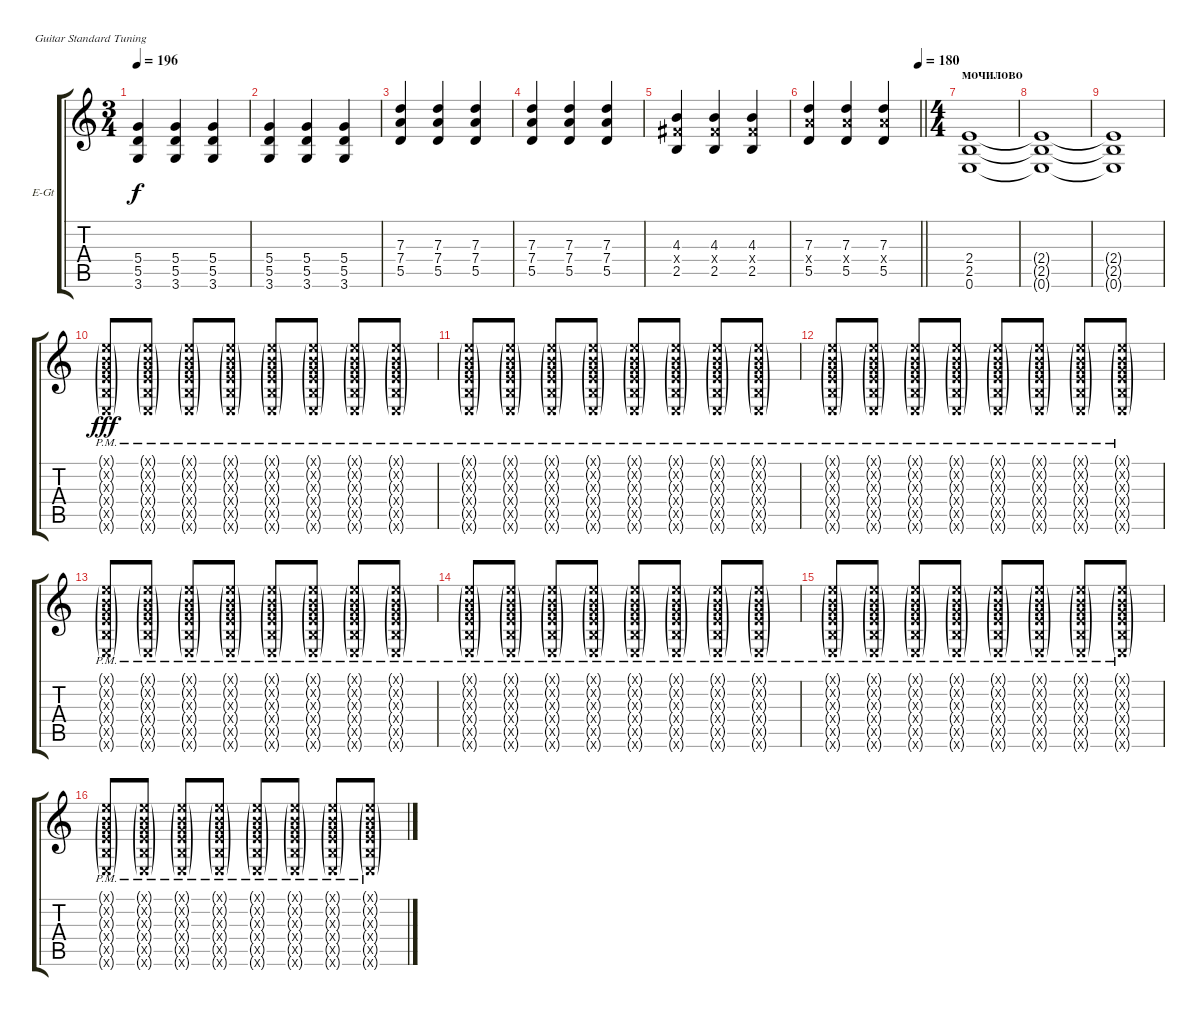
\defaultSystemsLayout 4
\bracketExtendMode groupsimilarinstruments
\firstSystemTrackNameOrientation horizontal
\otherSystemsTrackNameOrientation horizontal
\track ("Deryck Whibley " "E-Gt") {instrument distortionguitar}
\staff {score tabs}
\tuning (E4 B3 G3 D3 A2 E2)
\ts (3 4)
\tempo 196
\clef g2
\ks c
(5.4 5.5 3.6).4{dy f} (5.4 5.5 3.6).4 (5.4 5.5 3.6).4 |
(5.4 5.5 3.6).4 (5.4 5.5 3.6).4 (5.4 5.5 3.6).4 |
(7.3 7.4 5.5).4 (7.3 7.4 5.5).4 (7.3 7.4 5.5).4 |
(7.3 7.4 5.5).4 (7.3 7.4 5.5).4 (7.3 7.4 5.5).4 |
(4.3 4.4{x} 2.5).4 (4.3 4.4{x} 2.5).4 (4.3 4.4{x} 2.5).4 |
\tempo (180 0.99375)
\barLineRight lightlight
(7.3 7.4{x} 5.5).4 (7.3 7.4{x} 5.5).4 (7.3 7.4{x} 5.5).4 |
\ts (4 4)
\section ("" "мочилово")
(2.4 2.5 0.6).1 |
(2.4{t} 2.5{t} 0.6{t}).1 |
(2.4{t} 2.5{t} 0.6{t}).1 |
(0.1{g pm x} 0.2{g pm x} 0.3{g pm x} 2.4{g pm x} 2.5{g pm x} 0.6{g pm x}).8{dy fff} (0.1{g pm x} 0.2{g pm x} 0.3{g pm x} 2.4{g pm x} 2.5{g pm x} 0.6{g pm x}).8 (0.1{g pm x} 0.2{g pm x} 0.3{g pm x} 2.4{g pm x} 2.5{g pm x} 0.6{g pm x}).8 (0.1{g pm x} 0.2{g pm x} 0.3{g pm x} 2.4{g pm x} 2.5{g pm x} 0.6{g pm x}).8 (0.1{g pm x} 0.2{g pm x} 0.3{g pm x} 2.4{g pm x} 2.5{g pm x} 0.6{g pm x}).8 (0.1{g pm x} 0.2{g pm x} 0.3{g pm x} 2.4{g pm x} 2.5{g pm x} 0.6{g pm x}).8 (0.1{g pm x} 0.2{g pm x} 0.3{g pm x} 2.4{g pm x} 2.5{g pm x} 0.6{g pm x}).8 (0.1{g pm x} 0.2{g pm x} 0.3{g pm x} 2.4{g pm x} 2.5{g pm x} 0.6{g pm x}).8 |
(0.1{g pm x} 0.2{g pm x} 0.3{g pm x} 2.4{g pm x} 2.5{g pm x} 0.6{g pm x}).8 (0.1{g pm x} 0.2{g pm x} 0.3{g pm x} 2.4{g pm x} 2.5{g pm x} 0.6{g pm x}).8 (0.1{g pm x} 0.2{g pm x} 0.3{g pm x} 2.4{g pm x} 2.5{g pm x} 0.6{g pm x}).8 (0.1{g pm x} 0.2{g pm x} 0.3{g pm x} 2.4{g pm x} 2.5{g pm x} 0.6{g pm x}).8 (0.1{g pm x} 0.2{g pm x} 0.3{g pm x} 2.4{g pm x} 2.5{g pm x} 0.6{g pm x}).8 (0.1{g pm x} 0.2{g pm x} 0.3{g pm x} 2.4{g pm x} 2.5{g pm x} 0.6{g pm x}).8 (0.1{g pm x} 0.2{g pm x} 0.3{g pm x} 2.4{g pm x} 2.5{g pm x} 0.6{g pm x}).8 (0.1{g pm x} 0.2{g pm x} 0.3{g pm x} 2.4{g pm x} 2.5{g pm x} 0.6{g pm x}).8 |
(0.1{g pm x} 0.2{g pm x} 0.3{g pm x} 2.4{g pm x} 2.5{g pm x} 0.6{g pm x}).8 (0.1{g pm x} 0.2{g pm x} 0.3{g pm x} 2.4{g pm x} 2.5{g pm x} 0.6{g pm x}).8 (0.1{g pm x} 0.2{g pm x} 0.3{g pm x} 2.4{g pm x} 2.5{g pm x} 0.6{g pm x}).8 (0.1{g pm x} 0.2{g pm x} 0.3{g pm x} 2.4{g pm x} 2.5{g pm x} 0.6{g pm x}).8 (0.1{g pm x} 0.2{g pm x} 0.3{g pm x} 2.4{g pm x} 2.5{g pm x} 0.6{g pm x}).8 (0.1{g pm x} 0.2{g pm x} 0.3{g pm x} 2.4{g pm x} 2.5{g pm x} 0.6{g pm x}).8 (0.1{g pm x} 0.2{g pm x} 0.3{g pm x} 2.4{g pm x} 2.5{g pm x} 0.6{g pm x}).8 (0.1{g pm x} 0.2{g pm x} 0.3{g pm x} 2.4{g pm x} 2.5{g pm x} 0.6{g pm x}).8 |
(0.1{g pm x} 0.2{g pm x} 0.3{g pm x} 2.4{g pm x} 2.5{g pm x} 0.6{g pm x}).8 (0.1{g pm x} 0.2{g pm x} 0.3{g pm x} 2.4{g pm x} 2.5{g pm x} 0.6{g pm x}).8 (0.1{g pm x} 0.2{g pm x} 0.3{g pm x} 2.4{g pm x} 2.5{g pm x} 0.6{g pm x}).8 (0.1{g pm x} 0.2{g pm x} 0.3{g pm x} 2.4{g pm x} 2.5{g pm x} 0.6{g pm x}).8 (0.1{g pm x} 0.2{g pm x} 0.3{g pm x} 2.4{g pm x} 2.5{g pm x} 0.6{g pm x}).8 (0.1{g pm x} 0.2{g pm x} 0.3{g pm x} 2.4{g pm x} 2.5{g pm x} 0.6{g pm x}).8 (0.1{g pm x} 0.2{g pm x} 0.3{g pm x} 2.4{g pm x} 2.5{g pm x} 0.6{g pm x}).8 (0.1{g pm x} 0.2{g pm x} 0.3{g pm x} 2.4{g pm x} 2.5{g pm x} 0.6{g pm x}).8 |
(0.1{g pm x} 0.2{g pm x} 0.3{g pm x} 2.4{g pm x} 2.5{g pm x} 0.6{g pm x}).8 (0.1{g pm x} 0.2{g pm x} 0.3{g pm x} 2.4{g pm x} 2.5{g pm x} 0.6{g pm x}).8 (0.1{g pm x} 0.2{g pm x} 0.3{g pm x} 2.4{g pm x} 2.5{g pm x} 0.6{g pm x}).8 (0.1{g pm x} 0.2{g pm x} 0.3{g pm x} 2.4{g pm x} 2.5{g pm x} 0.6{g pm x}).8 (0.1{g pm x} 0.2{g pm x} 0.3{g pm x} 2.4{g pm x} 2.5{g pm x} 0.6{g pm x}).8 (0.1{g pm x} 0.2{g pm x} 0.3{g pm x} 2.4{g pm x} 2.5{g pm x} 0.6{g pm x}).8 (0.1{g pm x} 0.2{g pm x} 0.3{g pm x} 2.4{g pm x} 2.5{g pm x} 0.6{g pm x}).8 (0.1{g pm x} 0.2{g pm x} 0.3{g pm x} 2.4{g pm x} 2.5{g pm x} 0.6{g pm x}).8 |
(0.1{g pm x} 0.2{g pm x} 0.3{g pm x} 2.4{g pm x} 2.5{g pm x} 0.6{g pm x}).8 (0.1{g pm x} 0.2{g pm x} 0.3{g pm x} 2.4{g pm x} 2.5{g pm x} 0.6{g pm x}).8 (0.1{g pm x} 0.2{g pm x} 0.3{g pm x} 2.4{g pm x} 2.5{g pm x} 0.6{g pm x}).8 (0.1{g pm x} 0.2{g pm x} 0.3{g pm x} 2.4{g pm x} 2.5{g pm x} 0.6{g pm x}).8 (0.1{g pm x} 0.2{g pm x} 0.3{g pm x} 2.4{g pm x} 2.5{g pm x} 0.6{g pm x}).8 (0.1{g pm x} 0.2{g pm x} 0.3{g pm x} 2.4{g pm x} 2.5{g pm x} 0.6{g pm x}).8 (0.1{g pm x} 0.2{g pm x} 0.3{g pm x} 2.4{g pm x} 2.5{g pm x} 0.6{g pm x}).8 (0.1{g pm x} 0.2{g pm x} 0.3{g pm x} 2.4{g pm x} 2.5{g pm x} 0.6{g pm x}).8 |
(0.1{g pm x} 0.2{g pm x} 0.3{g pm x} 2.4{g pm x} 2.5{g pm x} 0.6{g pm x}).8 (0.1{g pm x} 0.2{g pm x} 0.3{g pm x} 2.4{g pm x} 2.5{g pm x} 0.6{g pm x}).8 (0.1{g pm x} 0.2{g pm x} 0.3{g pm x} 2.4{g pm x} 2.5{g pm x} 0.6{g pm x}).8 (0.1{g pm x} 0.2{g pm x} 0.3{g pm x} 2.4{g pm x} 2.5{g pm x} 0.6{g pm x}).8 (0.1{g pm x} 0.2{g pm x} 0.3{g pm x} 2.4{g pm x} 2.5{g pm x} 0.6{g pm x}).8 (0.1{g pm x} 0.2{g pm x} 0.3{g pm x} 2.4{g pm x} 2.5{g pm x} 0.6{g pm x}).8 (0.1{g pm x} 0.2{g pm x} 0.3{g pm x} 2.4{g pm x} 2.5{g pm x} 0.6{g pm x}).8 (0.1{g pm x} 0.2{g pm x} 0.3{g pm x} 2.4{g pm x} 2.5{g pm x} 0.6{g pm x}).8
